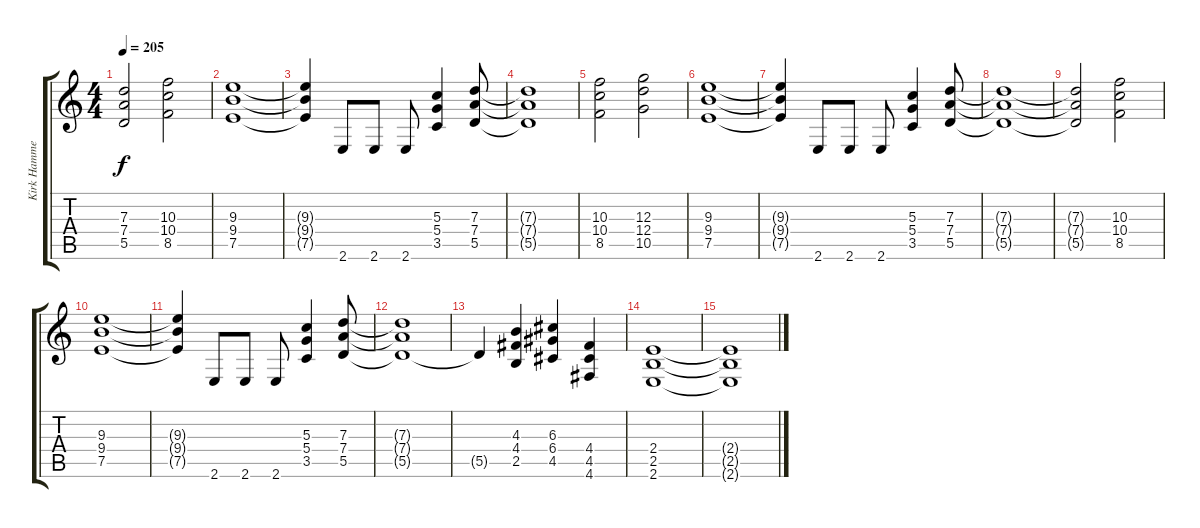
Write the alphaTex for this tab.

\track ("Kirk Hammet" "Kirk Hamme") {instrument distortionguitar}
\staff {score tabs}
\tuning (E4 B3 G3 D3 A2 D2) {hide}
\ts (4 4)
\tempo 205
\clef g2
\ks c
(7.3{t} 7.4{t} 5.5{t}).2{dy f} (10.3 10.4 8.5).2 |
(9.3 9.4 7.5).1 |
(9.3{t} 9.4{t} 7.5{t}).4 2.6.8 2.6.8 2.6.8 (5.3 5.4 3.5).4 (7.3 7.4 5.5).8 |
(7.3{t} 7.4{t} 5.5{t}).1 |
(10.3 10.4 8.5).2 (12.3 12.4 10.5).2 |
(9.3 9.4 7.5).1 |
(9.3{t} 9.4{t} 7.5{t}).4 2.6.8 2.6.8 2.6.8 (5.3 5.4 3.5).4 (7.3 7.4 5.5).8 |
(7.3{t} 7.4{t} 5.5{t}).1 |
(7.3{t} 7.4{t} 5.5{t}).2 (10.3 10.4 8.5).2 |
(9.3 9.4 7.5).1 |
(9.3{t} 9.4{t} 7.5{t}).4 2.6.8 2.6.8 2.6.8 (5.3 5.4 3.5).4 (7.3 7.4 5.5).8 |
(7.3{t} 7.4{t} 5.5{t}).1 |
5.5{t}.4 (4.3 4.4 2.5).4 (6.3 6.4 4.5).4 (4.4 4.5 4.6).4 |
(2.4 2.5 2.6).1 |
(2.4{t} 2.5{t} 2.6{t}).1
